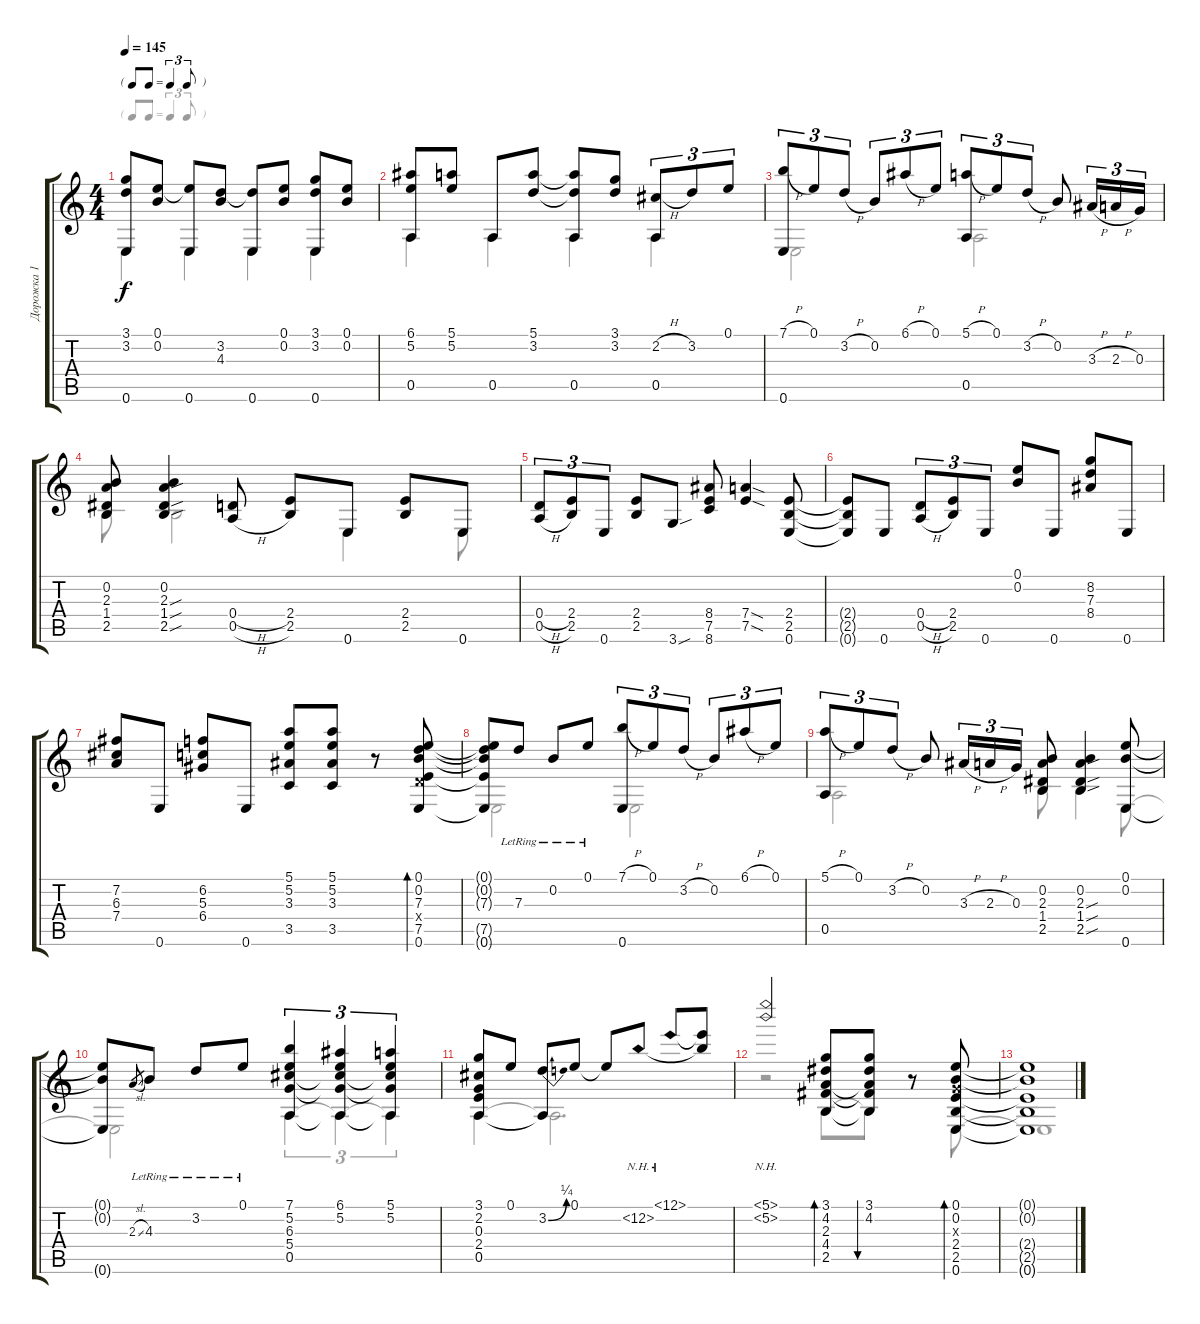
\track ("Дорожка 1" "Дорожка 1") {instrument acousticguitarnylon}
\staff {score tabs}
\tuning (E4 B3 G3 D3 A2 E2) {hide}
\voice
\ts (4 4)
\tf triplet8th
\tempo 145
\clef g2
\ks c
(3.1 3.2 0.6).8{dy f} (0.1 0.2).8 (0.1{t} 0.6).8 (3.2 4.3).8 (3.2{t} 0.6).8 (0.1 0.2).8 (3.1 3.2 0.6).8 (0.1 0.2).8 |
(6.1 5.2 0.5).8 (5.1 5.2).8 0.5.8 (5.1 3.2).8 (5.1{t} 3.2{t} 0.5).8 (3.1 3.2).8 (2.2{h} 0.5).8{tu (3 2)} 3.2.8{tu (3 2)} 0.1.8{tu (3 2)} |
(7.1{h} 0.6).8{tu (3 2)} 0.1.8{tu (3 2)} 3.2{h}.8{tu (3 2)} 0.2.8{tu (3 2)} 6.1{h}.8{tu (3 2)} 0.1.8{tu (3 2)} (5.1{h} 0.5).8{tu (3 2)} 0.1.8{tu (3 2)} 3.2{h}.8{tu (3 2)} 0.2.8 3.3{h}.16{tu (3 2)} 2.3{h}.16{tu (3 2)} 0.3.16{tu (3 2)} |
(0.2 2.3 1.4 2.5).8 (0.2 2.3{sou} 1.4{sou} 2.5{sou}).4 (0.4{h} 0.5{h}).8 (2.4 2.5).8 0.6.8 (2.4 2.5).8 0.6.8 |
(0.4{h} 0.5{h}).8{tu (3 2)} (2.4 2.5).8{tu (3 2)} 0.6.8{tu (3 2)} (2.4 2.5).8{beam Up} 3.6{sou}.8{beam Up} (8.4 7.5 8.6).8 (7.4{sod} 7.5{sod}).4 (2.4 2.5 0.6).8 |
(2.4{t} 2.5{t} 0.6{t}).8 0.6.8 (0.4{h} 0.5{h}).8{tu (3 2)} (2.4 2.5).8{tu (3 2)} 0.6.8{tu (3 2)} (0.1 0.2).8 0.6.8 (8.2 7.3 8.4).8 0.6.8 |
(7.2 6.3 7.4).8 0.6.8 (6.2 5.3 6.4).8 0.6.8 (5.1 5.2 3.3 3.5).8{beam Up} (5.1 5.2 3.3 3.5).8{beam Up} r.8 (0.1 0.2 7.3 0.4{x} 7.5 0.6).8{bd 240} |
(0.1{t} 0.2{t} 7.3{t} 7.5{t} 0.6{t}).8 7.3{lr}.8 0.2{lr}.8 0.1{lr}.8 (7.1{h} 0.6).8{tu (3 2)} 0.1.8{tu (3 2)} 3.2{h}.8{tu (3 2)} 0.2.8{tu (3 2)} 6.1{h}.8{tu (3 2)} 0.1.8{tu (3 2)} |
(5.1{h} 0.5).8{tu (3 2)} 0.1.8{tu (3 2)} 3.2{h}.8{tu (3 2)} 0.2.8 3.3{h}.16{tu (3 2)} 2.3{h}.16{tu (3 2)} 0.3.16{tu (3 2)} (0.2 2.3 1.4 2.5).8 (0.2 2.3{sou} 1.4{sou} 2.5{sou}).4 (0.1 0.2 0.6).8 |
(0.1{t} 0.2{t} 0.6{t}).8 2.3{sl}.8{gr} 4.3{lr}.8 3.2{lr}.8 0.1{lr}.8 (7.1 5.2 6.3 5.4 0.5).4{tu (3 2)} (6.1 5.2 6.3{t} 5.4{t} 0.5{t}).4{tu (3 2)} (5.1 5.2 6.3{t} 5.4{t} 0.5{t}).4{tu (3 2)} |
(3.1 2.2 0.3 2.4 0.5).8 0.1.8 (3.2{be (bend 0 0 60 1)} 0.5{t}).8 0.1.8 0.1{t}.8 12.2{nh}.8 12.1{nh}.8 (12.1{t} 12.2{t}).8 |
(5.1{nh} 5.2{nh}).2 (3.1 4.2 2.3 4.4 2.5).8{bd 240} (3.1 4.2 2.3{t} 4.4{t} 2.5{t}).8{bu 240} r.8 (0.1 0.2 0.3{x} 2.4 2.5 0.6).8{bd 30} |
(0.1{t} 0.2{t} 2.4{t} 2.5{t} 0.6{t}).1
\voice
\clef g2
\ottava regular
\simile none
\ks c
0.6.4{dy f} 0.6.4 0.6.4 0.6.4 |
0.5.4 0.5.4 0.5.4 0.5.4 |
0.6.2 0.5.2 |
2.5.8 2.5.2 0.6.4 0.6.8 |
|
|
|
0.6.2 0.6.2 |
0.5.2 2.5.8 2.5.4 0.6.8 |
0.6{t}.2 0.5.4{tu (3 2)} 0.5{t}.4{tu (3 2)} 0.5{t}.4{tu (3 2)} |
0.5.4 0.5{t}.2{d} |
r.2 2.5.8 2.5{t}.8 r.8 0.6.8 |
0.6{t}.1
